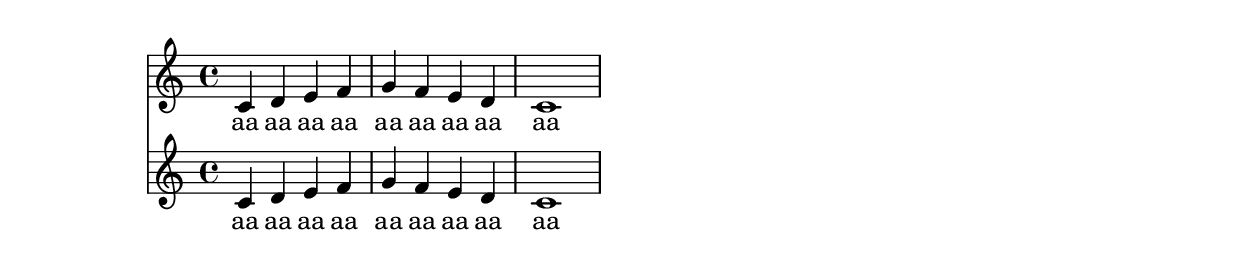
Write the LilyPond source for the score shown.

%% Do not edit this file; it is automatically
%% generated from LSR http://lsr.dsi.unimi.it
%% This file is in the public domain.
\version "2.13.10"

\header {
  lsrtags = "text, vocal-music, spacing"

%% Translation of GIT committish: 4385ed4cc738e164a95798862580b4b86703356f
  texidoces = "
Este fragmento de código muestra cómo situar la línea de base de la
letra más cerca del pentagrama.

"
  doctitlees = "Ajuste del especiado vertical de la letra"

%% Translation of GIT committish: 499a511d4166feaada31114e097f86b5e0c56421
  texidocfr = "
Cet extrait illustre la manière de rapprocher la ligne de paroles
de la portée.

"
  doctitlefr = "Ajustement de l'espacement vertical des paroles"


  texidoc = "
This snippet shows how to bring the lyrics line closer to the staff.

"
  doctitle = "Adjusting lyrics vertical spacing"
} % begin verbatim

% Default layout:
<<
  \new Staff \new Voice = melody \relative c' {
    c4 d e f
    g4 f e d
    c1
  }
  \new Lyrics \lyricsto melody { aa aa aa aa aa aa aa aa aa }

% Reducing the minimum space below the staff and above the lyrics:
  \new Staff \with {
    \override VerticalAxisGroup #'minimum-Y-extent = #'(-1 . 4)
  }
  \new Voice = melody \relative c' {
    c4 d e f
    g4 f e d
    c1
  }
  \new Lyrics \with {
    \override VerticalAxisGroup #'minimum-Y-extent = #'(-1.2 . 1)
  }
  \lyricsto melody { aa aa aa aa aa aa aa aa aa }
>>

